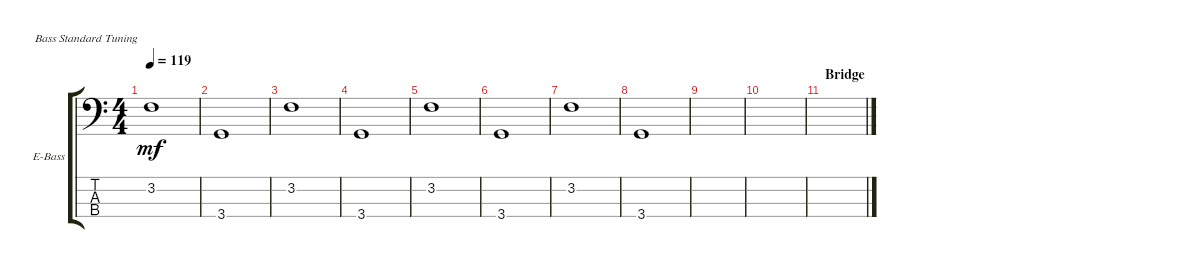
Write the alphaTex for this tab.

\defaultSystemsLayout 4
\bracketExtendMode groupsimilarinstruments
\firstSystemTrackNameOrientation horizontal
\otherSystemsTrackNameOrientation horizontal
\track ("Electric Bass" "E-Bass") {instrument electricbassfinger}
\staff {score tabs}
\tuning (G2 D2 A1 E1)
\ts (4 4)
\tempo 119
\clef f4
\scale
0.333333
\ks c
3.2.1{dy mf} |
\scale
0.333333 3.4.1 |
\scale
0.333333 3.2.1 |
\scale
0.333333 3.4.1 |
\scale
0.333333 3.2.1 |
\scale
0.333333 3.4.1 |
\scale
0.333333 3.2.1 |
\scale
0.333333 3.4.1 |
\scale
0.333333 |
\scale
0.333333 |
\section ("" "Bridge")
\scale
0.333333 |
\scale
0.333333 |
\scale
0.333333 |
\scale
0.333333 |
\scale
0.333333 |
\scale
0.333333
